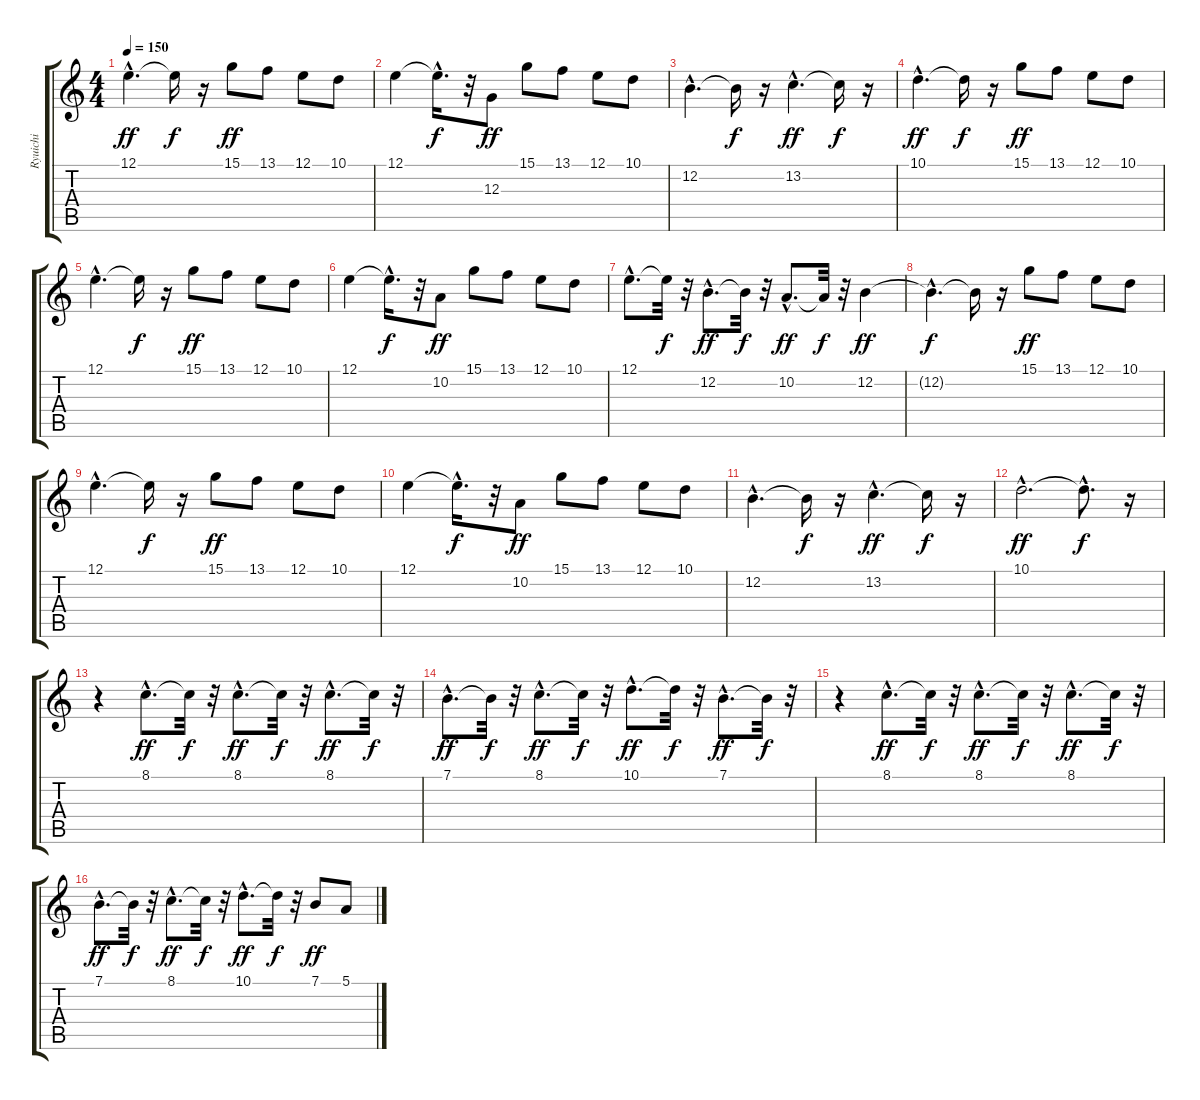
\track ("Ryuichi" "Ryuichi") {instrument altosax}
\staff {score tabs}
\tuning (E4 B3 G3 D3 A2 E2) {hide}
\ts (4 4)
\tempo 150
\clef g2
\ks c
12.1{hac}.4{d dy ff} 12.1{t}.16{dy f} r.16 15.1.8{dy ff} 13.1.8 12.1.8 10.1.8 |
12.1.4 12.1{hac t}.16{d dy f} r.32 12.3.8{dy ff} 15.1.8 13.1.8 12.1.8 10.1.8 |
12.2{hac}.4{d} 12.2{t}.16{dy f} r.16 13.2{hac}.4{d dy ff} 13.2{t}.16{dy f} r.16 |
10.1{hac}.4{d dy ff} 10.1{t}.16{dy f} r.16 15.1.8{dy ff} 13.1.8 12.1.8 10.1.8 |
12.1{hac}.4{d} 12.1{t}.16{dy f} r.16 15.1.8{dy ff} 13.1.8 12.1.8 10.1.8 |
12.1.4 12.1{hac t}.16{d dy f} r.32 10.2.8{dy ff} 15.1.8 13.1.8 12.1.8 10.1.8 |
12.1{hac}.8{d} 12.1{t}.32{dy f} r.32 12.2{hac}.8{d dy ff} 12.2{t}.32{dy f} r.32 10.2{hac}.8{d dy ff} 10.2{t}.32{dy f} r.32 12.2.4{dy ff} |
12.2{hac t}.4{d dy f} 12.2{t}.16 r.16 15.1.8{dy ff} 13.1.8 12.1.8 10.1.8 |
12.1{hac}.4{d} 12.1{t}.16{dy f} r.16 15.1.8{dy ff} 13.1.8 12.1.8 10.1.8 |
12.1.4 12.1{hac t}.16{d dy f} r.32 10.2.8{dy ff} 15.1.8 13.1.8 12.1.8 10.1.8 |
12.2{hac}.4{d} 12.2{t}.16{dy f} r.16 13.2{hac}.4{d dy ff} 13.2{t}.16{dy f} r.16 |
10.1{hac}.2{d dy ff} 10.1{hac t}.8{d dy f} r.16 |
r.4 8.1{hac}.8{d dy ff} 8.1{t}.32{dy f} r.32 8.1{hac}.8{d dy ff} 8.1{t}.32{dy f} r.32 8.1{hac}.8{d dy ff} 8.1{t}.32{dy f} r.32 |
7.1{hac}.8{d dy ff} 7.1{t}.32{dy f} r.32 8.1{hac}.8{d dy ff} 8.1{t}.32{dy f} r.32 10.1{hac}.8{d dy ff} 10.1{t}.32{dy f} r.32 7.1{hac}.8{d dy ff} 7.1{t}.32{dy f} r.32 |
r.4 8.1{hac}.8{d dy ff} 8.1{t}.32{dy f} r.32 8.1{hac}.8{d dy ff} 8.1{t}.32{dy f} r.32 8.1{hac}.8{d dy ff} 8.1{t}.32{dy f} r.32 |
7.1{hac}.8{d dy ff} 7.1{t}.32{dy f} r.32 8.1{hac}.8{d dy ff} 8.1{t}.32{dy f} r.32 10.1{hac}.8{d dy ff} 10.1{t}.32{dy f} r.32 7.1.8{dy ff} 5.1.8
